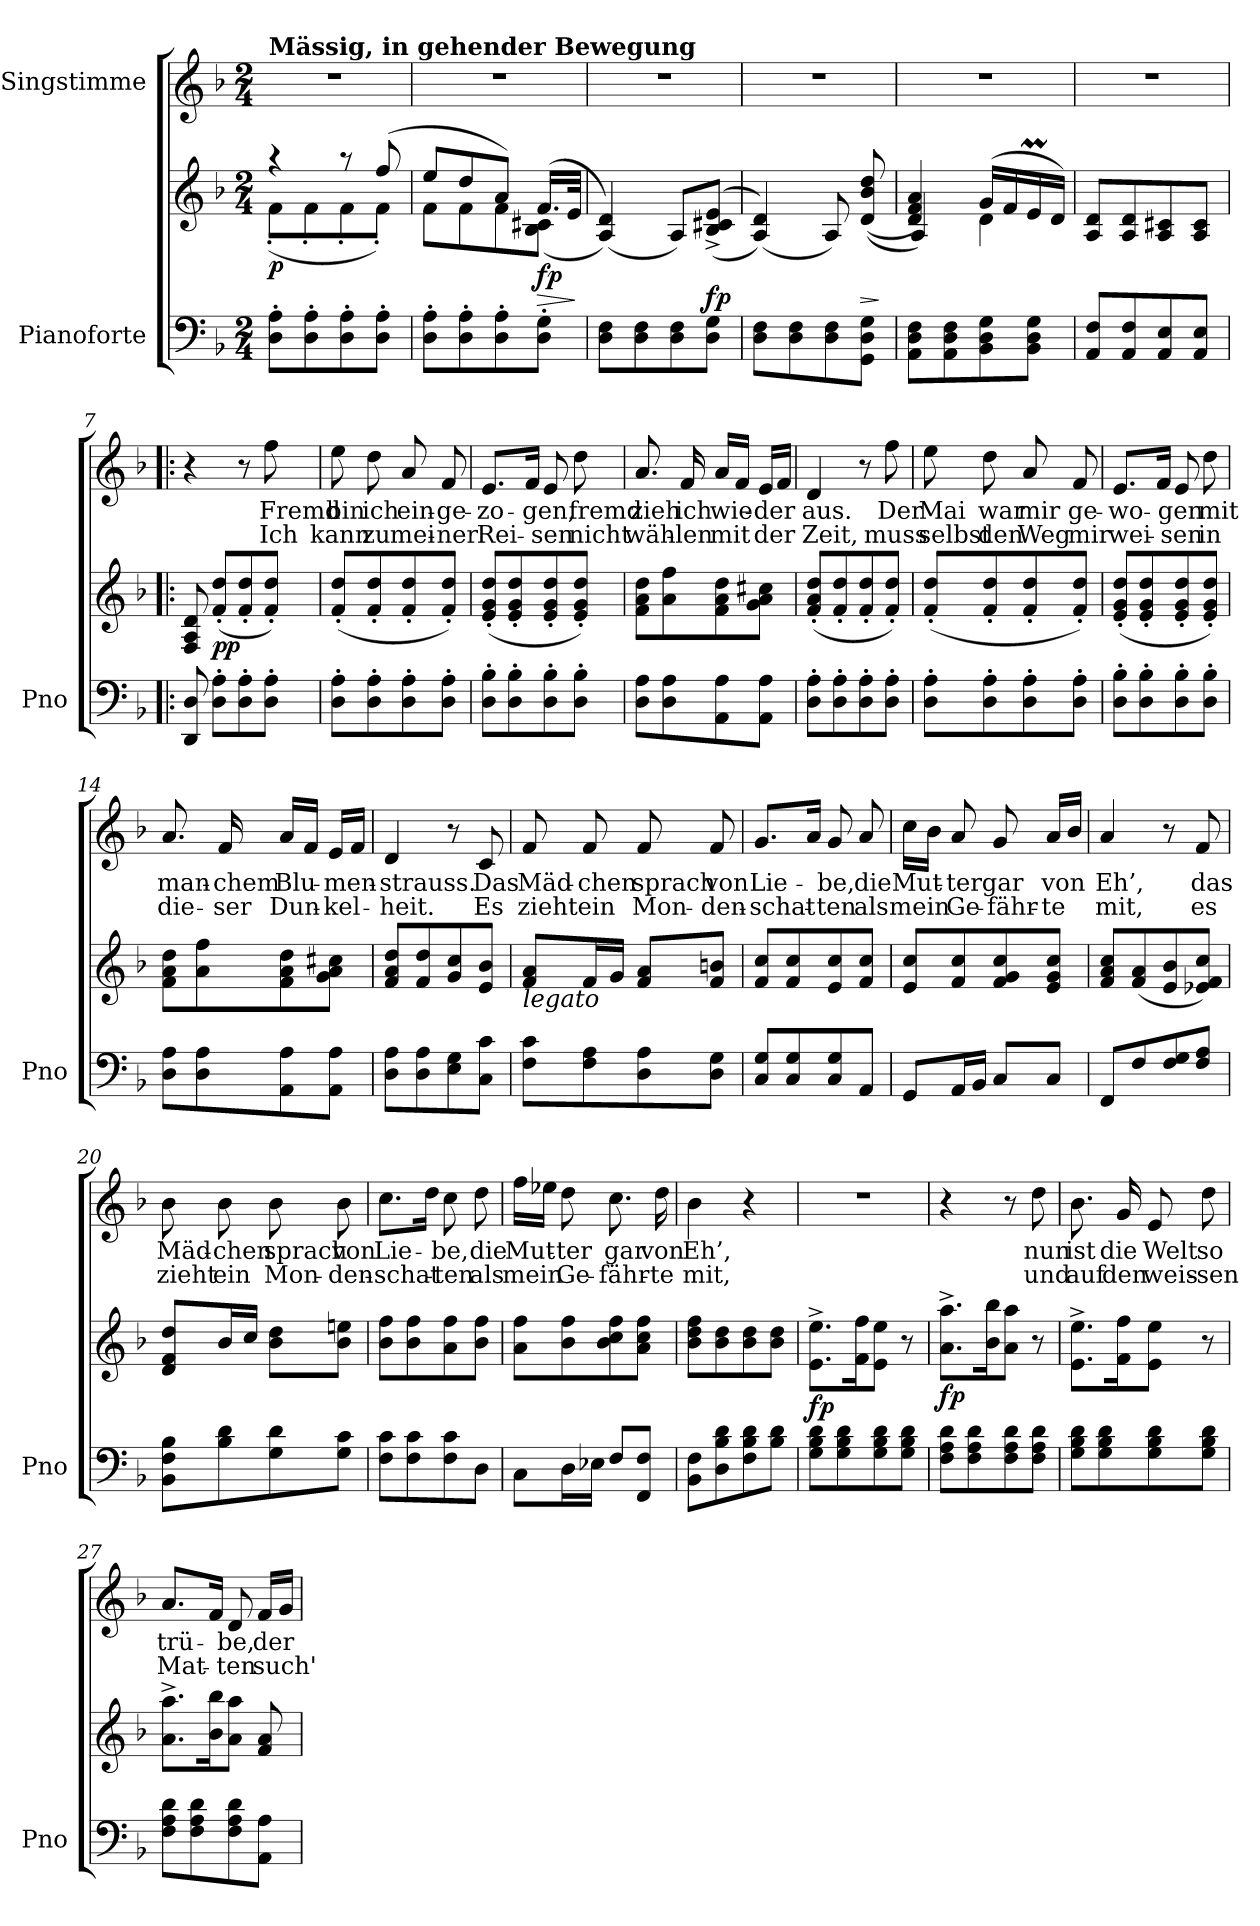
**kern	**kern	**dynam	**kern	**text	**text
*part2	*part2	*part2	*part1	*part1	*part1
*staff3	*staff2	*staff2/3	*staff1	*staff1	*staff1
*I"Pianoforte	*	*	*I"Singstimme	*	*
*I'Pno	*	*	*	*	*
*clefF4	*clefG2	*	*clefG2	*	*
*k[b-]	*k[b-]	*	*k[b-]	*	*
*M2/4	*M2/4	*	*M2/4	*	*
=1	=1	=1	=1	=1	=1
*	*^	*	*	*	*
!	!	!	!	!LO:TX:a:B:t=Mässig, in gehender Bewegung	!	!
!	!	!	!LO:DY:b	!	!	!
8D\' 8A\'L	4r	(8f'\L	p	2r	.	.
8D\' 8A\'	.	8f'\	.	.	.	.
8D\' 8A\'	8r	8f'\	.	.	.	.
8D\' 8A\'J	(8ff/	8f'\J)	.	.	.	.
=2	=2	=2	=2	=2	=2	=2
8D\' 8A\'L	8ee/L	8f\L	.	2r	.	.
8D\' 8A\'	8dd/	8f\	.	.	.	.
8D\' 8A\'	8a/J)	8f\	.	.	.	.
!	!	!	!LO:HP:b	!	!	!
!	!	!	!LO:DY:n=1:b	!	!	!
8D\' 8G\'J	(>16.f/LL	(8B-\ 8c#X\J	> fp	.	.	.
.	32e/JJk	.	.	.	.	.
*	*v	*v	*	*	*	*
.	.	]	.	.	.
=3	=3	=3	=3	=3	=3
8D\ 8F\L	(>4A/ 4d/))	.	2r	.	.
8D\ 8F\	.	.	.	.	.
8D\ 8F\	8A/L)	.	.	.	.
!	!	!LO:DY:a=2	!	!	!
8D\ 8G\J	(>(8B-/^> 8c#X/^> 8e/^>J	fp	.	.	.
=4	=4	=4	=4	=4	=4
8D\ 8F\L	(>4A/ 4d/))	.	2r	.	.
8D\ 8F\	.	.	.	.	.
8D\ 8F\	8A/)	.	.	.	.
!	!	!LO:HP:b	!	!	!
8GG\ 8D\ 8G\J	(>(8d/ 8b-/ 8dd/	>	.	.	.
.	.	]	.	.	.
=5	=5	=5	=5	=5	=5
*	*^	*	*	*	*
8AA\ 8D\ 8F\L	4d/ 4f/ 4a/)	4A/)	.	2r	.	.
8AA\ 8D\ 8F\	.	.	.	.	.	.
8BB-\ 8D\ 8G\	(>16g/LL	4d\	.	.	.	.
.	16f/	.	.	.	.	.
8BB-\ 8D\ 8G\J	16em/	.	.	.	.	.
.	16d/JJ)	.	.	.	.	.
*	*v	*v	*	*	*	*
=6	=6	=6	=6	=6	=6
8AA/ 8F/L	8A/ 8d/L	.	2r	.	.
8AA/ 8F/	8A/ 8d/	.	.	.	.
8AA/ 8E/	8A/ 8c#X/	.	.	.	.
8AA/ 8E/J	8A/ 8c#/J	.	.	.	.
!!LO:LB:g=z
=7!|:	=7!|:	=7!|:	=7!|:	=7!|:	=7!|:
8DD/ 8D/	8F/ 8A/ 8d/	.	4r	.	.
!	!	!LO:DY:b	!	!	!
8D\' 8A\'L	(8f/' 8dd/'L	pp	.	.	.
8D\' 8A\'	8f/' 8dd/'	.	8r	.	.
!	!	!	!	!LO:LY:b	!LO:LY:b
8D\' 8A\'J	8f/' 8dd/'J)	.	8ff\	Fremd	Ich
=8	=8	=8	=8	=8	=8
!	!	!	!	!LO:LY:b	!LO:LY:b
8D\' 8A\'L	(8f/' 8dd/'L	.	8ee\	bin	kann
!	!	!	!	!LO:LY:b	!LO:LY:b
8D\' 8A\'	8f/' 8dd/'	.	8dd\	ich	zu
!	!	!	!	!LO:LY:b	!LO:LY:b
8D\' 8A\'	8f/' 8dd/'	.	8a/	ein-	mei-
!	!	!	!	!LO:LY:b	!LO:LY:b
8D\' 8A\'J	8f/' 8dd/'J)	.	8f/	-ge-	-ner
=9	=9	=9	=9	=9	=9
!	!	!	!	!LO:LY:b	!LO:LY:b
8D\' 8B-\'L	(8e/' 8g/' 8dd/'L	.	8.e/L	-zo-	Rei-
8D\' 8B-\'	8e/' 8g/' 8dd/'	.	.	.	.
.	.	.	16f/Jk	.	.
!	!	!	!	!LO:LY:b	!LO:LY:b
8D\' 8B-\'	8e/' 8g/' 8dd/'	.	8e/	-gen,	-sen
!	!	!	!	!LO:LY:b	!LO:LY:b
8D\' 8B-\'J	8e/' 8g/' 8dd/'J)	.	8dd\	fremd	nicht
=10	=10	=10	=10	=10	=10
!	!	!	!	!LO:LY:b	!LO:LY:b
8D\ 8A\L	8f\ 8a\ 8dd\L	.	8.a/	zieh	wäh-
8D\ 8A\	8a\ 8ff\	.	.	.	.
!	!	!	!	!LO:LY:b	!LO:LY:b
.	.	.	16f/	ich	-len
!	!	!	!	!LO:LY:b	!LO:LY:b
8AA\ 8A\	8f\ 8a\ 8dd\	.	16a/LL	wie-	mit
.	.	.	16f/JJ	.	.
!	!	!	!	!LO:LY:b	!LO:LY:b
8AA\ 8A\J	8g\ 8a\ 8cc#X\J	.	16e/LL	-der	der
.	.	.	16f/JJ	.	.
=11	=11	=11	=11	=11	=11
!	!	!	!	!LO:LY:b	!LO:LY:b
8D\' 8A\'L	(8f/' 8a/' 8dd/'L	.	4d/	aus.	Zeit,
8D\' 8A\'	8f/' 8dd/'	.	.	.	.
8D\' 8A\'	8f/' 8dd/'	.	8r	.	.
!	!	!	!	!LO:LY:b	!LO:LY:b
8D\' 8A\'J	8f/' 8dd/'J)	.	8ff\	Der	muss
=12	=12	=12	=12	=12	=12
!	!	!	!	!LO:LY:b	!LO:LY:b
8D\' 8A\'L	(8f/' 8dd/'L	.	8ee\	Mai	selbst
!	!	!	!	!LO:LY:b	!LO:LY:b
8D\' 8A\'	8f/' 8dd/'	.	8dd\	war	den
!	!	!	!	!LO:LY:b	!LO:LY:b
8D\' 8A\'	8f/' 8dd/'	.	8a/	mir	Weg
!	!	!	!	!LO:LY:b	!LO:LY:b
8D\' 8A\'J	8f/' 8dd/'J)	.	8f/	ge-	mir
!!LO:LB:g=z
=13	=13	=13	=13	=13	=13
!	!	!	!	!LO:LY:b	!LO:LY:b
8D\' 8B-\'L	(8e/' 8g/' 8dd/'L	.	8.e/L	-wo-	wei-
8D\' 8B-\'	8e/' 8g/' 8dd/'	.	.	.	.
.	.	.	16f/Jk	.	.
!	!	!	!	!LO:LY:b	!LO:LY:b
8D\' 8B-\'	8e/' 8g/' 8dd/'	.	8e/	-gen	-sen
!	!	!	!	!LO:LY:b	!LO:LY:b
8D\' 8B-\'J	8e/' 8g/' 8dd/'J)	.	8dd\	mit	in
=14	=14	=14	=14	=14	=14
!	!	!	!	!LO:LY:b	!LO:LY:b
8D\ 8A\L	8f\ 8a\ 8dd\L	.	8.a/	man-	die-
8D\ 8A\	8a\ 8ff\	.	.	.	.
!	!	!	!	!LO:LY:b	!LO:LY:b
.	.	.	16f/	-chem	-ser
!	!	!	!	!LO:LY:b	!LO:LY:b
8AA\ 8A\	8f\ 8a\ 8dd\	.	16a/LL	Blu-	Dun-
.	.	.	16f/JJ	.	.
!	!	!	!	!LO:LY:b	!LO:LY:b
8AA\ 8A\J	8g\ 8a\ 8cc#X\J	.	16e/LL	-men-	-kel-
.	.	.	16f/JJ	.	.
=15	=15	=15	=15	=15	=15
!	!	!	!	!LO:LY:b	!LO:LY:b
8D\ 8A\L	8f/ 8a/ 8dd/L	.	4d/	-strauss.	-heit.
8D\ 8A\	8f/ 8dd/	.	.	.	.
8E\ 8G\	8g/ 8cc/	.	8r	.	.
!	!	!	!	!LO:LY:b	!LO:LY:b
8C\ 8c\J	8e/ 8b-/J	.	8c/	Das	Es
=16	=16	=16	=16	=16	=16
!	!LO:TX:b:i:t=legato	!	!	!	!
!	!	!	!	!LO:LY:b	!LO:LY:b
8F\ 8c\L	8f/ 8a/L	.	8f/	Mäd-	zieht
!	!	!	!	!LO:LY:b	!LO:LY:b
8F\ 8A\	16f/L	.	8f/	-chen	ein
.	16g/JJ	.	.	.	.
!	!	!	!	!LO:LY:b	!LO:LY:b
8D\ 8A\	8f/ 8a/L	.	8f/	sprach	Mon-
!	!	!	!	!LO:LY:b	!LO:LY:b
8D\ 8G\J	8f/ 8bn/J	.	8f/	von	-den-
=17	=17	=17	=17	=17	=17
!	!	!	!	!LO:LY:b	!LO:LY:b
8C/ 8G/L	8f/ 8cc/L	.	8.g/L	Lie-	-schat-
8C/ 8G/	8f/ 8cc/	.	.	.	.
.	.	.	16a/Jk	.	.
!	!	!	!	!LO:LY:b	!LO:LY:b
8C/ 8G/	8e/ 8cc/	.	8g/	-be,	-ten
!	!	!	!	!LO:LY:b	!LO:LY:b
8AA/J	8f/ 8cc/J	.	8a/	die	als
=18	=18	=18	=18	=18	=18
!	!	!	!	!LO:LY:b	!LO:LY:b
8GG/L	8e/ 8cc/L	.	16cc\LL	Mut-	mein
.	.	.	16b-\JJ	.	.
!	!	!	!	!LO:LY:b	!LO:LY:b
16AA/L	8f/ 8cc/	.	8a/	-ter	Ge-
16BB-/JJ	.	.	.	.	.
!	!	!	!	!LO:LY:b	!LO:LY:b
8C/L	8f/ 8g/ 8cc/	.	8g/	gar	-fähr-
!	!	!	!	!LO:LY:b	!LO:LY:b
8C/J	8e/ 8g/ 8cc/J	.	16a/LL	von	-te
.	.	.	16b-/JJ	.	.
=19	=19	=19	=19	=19	=19
!	!	!	!	!LO:LY:b	!LO:LY:b
8FF/L	8f/ 8a/ 8cc/L	.	4a/	Eh’,	mit,
8F/	(8f/ 8a/	.	.	.	.
8F/ 8G/	8e/ 8b-/	.	8r	.	.
!	!	!	!	!LO:LY:b	!LO:LY:b
8F/ 8A/J	8e-X/ 8f/ 8cc/J)	.	8f/	das	es
!!LO:LB:g=z
=20	=20	=20	=20	=20	=20
!	!	!	!	!LO:LY:b	!LO:LY:b
8BB-\ 8F\ 8B-\L	8d/ 8f/ 8dd/L	.	8b-\	Mäd-	zieht
!	!	!	!	!LO:LY:b	!LO:LY:b
8B-\ 8d\	16b-/L	.	8b-\	-chen	ein
.	16cc/JJ	.	.	.	.
!	!	!	!	!LO:LY:b	!LO:LY:b
8G\ 8d\	8b-\ 8dd\L	.	8b-\	sprach	Mon-
!	!	!	!	!LO:LY:b	!LO:LY:b
8G\ 8c\J	8b-\ 8een\J	.	8b-\	von	-den-
=21	=21	=21	=21	=21	=21
!	!	!	!	!LO:LY:b	!LO:LY:b
8F\ 8c\L	8b-\ 8ff\L	.	8.cc\L	Lie-	-schat-
8F\ 8c\	8b-\ 8ff\	.	.	.	.
.	.	.	16dd\Jk	.	.
!	!	!	!	!LO:LY:b	!LO:LY:b
8F\ 8c\	8a\ 8ff\	.	8cc\	-be,	-ten
!	!	!	!	!LO:LY:b	!LO:LY:b
8D\J	8b-\ 8ff\J	.	8dd\	die	als
=22	=22	=22	=22	=22	=22
!	!	!	!	!LO:LY:b	!LO:LY:b
8C\L	8a\ 8ff\L	.	16ff\LL	Mut-	mein
.	.	.	16ee-X\JJ	.	.
!	!	!	!	!LO:LY:b	!LO:LY:b
16D\L	8b-\ 8ff\	.	8dd\	-ter	Ge-
16E-X\JJ	.	.	.	.	.
!	!	!	!	!LO:LY:b	!LO:LY:b
8F/L	8b-\ 8cc\ 8ff\	.	8.cc\	gar	-fähr-
8FF/ 8F/J	8a\ 8cc\ 8ff\J	.	.	.	.
!	!	!	!	!LO:LY:b	!LO:LY:b
.	.	.	16dd\	von	-te
=23	=23	=23	=23	=23	=23
!	!	!	!	!LO:LY:b	!LO:LY:b
8BB-\ 8F\L	8b-\ 8dd\ 8ff\L	.	4b-\	Eh’,	mit,
8D\ 8B-\ 8d\	8b-\ 8dd\	.	.	.	.
8F\ 8B-\ 8d\	8b-\ 8dd\	.	4r	.	.
8B-\ 8d\J	8b-\ 8dd\J	.	.	.	.
=24	=24	=24	=24	=24	=24
!	!	!LO:DY:a=2	!	!	!
8G\ 8B-\ 8d\L	8.e\^ 8.ee\^L	fp	2r	.	.
8G\ 8B-\ 8d\	.	.	.	.	.
.	16f\ 16ff\K	.	.	.	.
8G\ 8B-\ 8d\	8e\ 8ee\J	.	.	.	.
8G\ 8B-\ 8d\J	8r	.	.	.	.
=25	=25	=25	=25	=25	=25
!	!	!LO:DY:b	!	!	!
8F\ 8A\ 8d\L	8.a\^> 8.aa\^>L	fp	4r	.	.
8F\ 8A\ 8d\	.	.	.	.	.
.	16b-\ 16bb-\K	.	.	.	.
8F\ 8A\ 8d\	8a\ 8aa\J	.	8r	.	.
!	!	!	!	!LO:LY:b	!LO:LY:b
8F\ 8A\ 8d\J	8r	.	8dd\	nun	und
!!LO:PB:g=z
=26	=26	=26	=26	=26	=26
!	!	!	!	!LO:LY:b	!LO:LY:b
8G\ 8B-\ 8d\L	8.e\^ 8.ee\^L	.	8.b-\	ist	auf
8G\ 8B-\ 8d\	.	.	.	.	.
!	!	!	!	!LO:LY:b	!LO:LY:b
.	16f\ 16ff\K	.	16g/	die	den
!	!	!	!	!LO:LY:b	!LO:LY:b
8G\ 8B-\ 8d\	8e\ 8ee\J	.	8e/	Welt	weis-
!	!	!	!	!LO:LY:b	!LO:LY:b
8G\ 8B-\ 8d\J	8r	.	8dd\	so	-sen
=27	=27	=27	=27	=27	=27
!	!	!	!	!LO:LY:b	!LO:LY:b
8F\ 8A\ 8d\L	8.a\^> 8.aa\^>L	.	8.a/L	trü-	Mat-
8F\ 8A\ 8d\	.	.	.	.	.
.	16b-\ 16bb-\K	.	16f/Jk	.	.
!	!	!	!	!LO:LY:b	!LO:LY:b
8F\ 8A\ 8d\	8a\ 8aa\J	.	8d/	-be,	-ten
!	!	!	!	!LO:LY:b	!LO:LY:b
8AA\ 8A\J	8f/ 8a/	.	16f/LL	der	such'
.	.	.	16g/JJ	.	.
=	=	=	=	=	=
*-	*-	*-	*-	*-	*-
